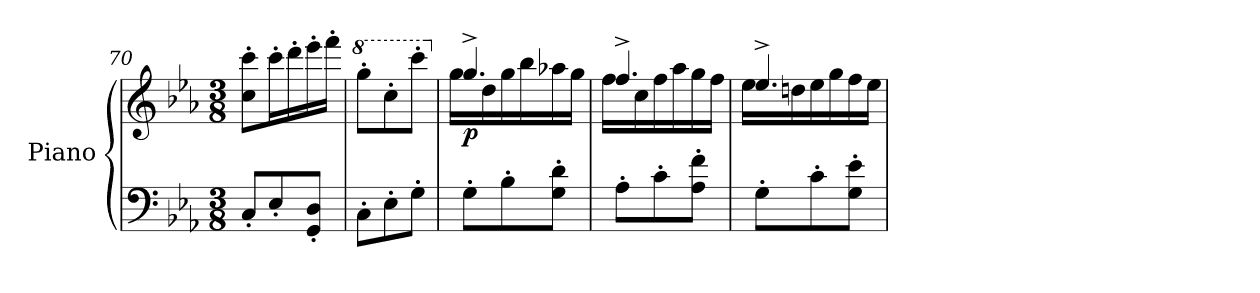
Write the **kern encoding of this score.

**kern	**kern	**dynam
*part1	*part1	*part1
*staff2	*staff1	*staff1/2
*I"Piano	*	*
*I'Pno.	*	*
*clefF4	*clefG2	*
*k[b-e-a-]	*k[b-e-a-]	*
*M3/8	*M3/8	*
=70	=70	=70
8C'/L	8cc\' 8ccc\'L	.
8E-'/	16ccc'\L	.
.	16ddd'\	.
8GG/' 8D/'J	16eee-'\	.
.	16fff'\JJ	.
=71	=71	=71
*	*8va	*
8C'\L	8ggg'\L	.
8E-'\	8ccc'\	.
8G'\J	8cccc'\J	.
=72	=72	=72
*	*X8va	*
*	*^	*
!	!	!	!LO:DY:b
8G'\L	4.gg^/	16gg\LL	p
.	.	16dd\	.
8B-'\	.	16gg\	.
.	.	16bb-\	.
8G\' 8d\'J	.	16aa-X\	.
.	.	16gg\JJ	.
=73	=73	=73	=73
8A-'\L	4.ff^/	16ff\LL	.
.	.	16cc\	.
8c'\	.	16ff\	.
.	.	16aa-\	.
8A-\' 8f\'J	.	16gg\	.
.	.	16ff\JJ	.
!!LO:LB:g=z	!!
=74	=74	=74	=74
8G'\L	4.ee-^/	16ee-\LL	.
.	.	16ddn\	.
8c'\	.	16ee-\	.
.	.	16gg\	.
8G\' 8e-\'J	.	16ff\	.
.	.	16ee-\JJ	.
*	*v	*v	*
=	=	=
*-	*-	*-
